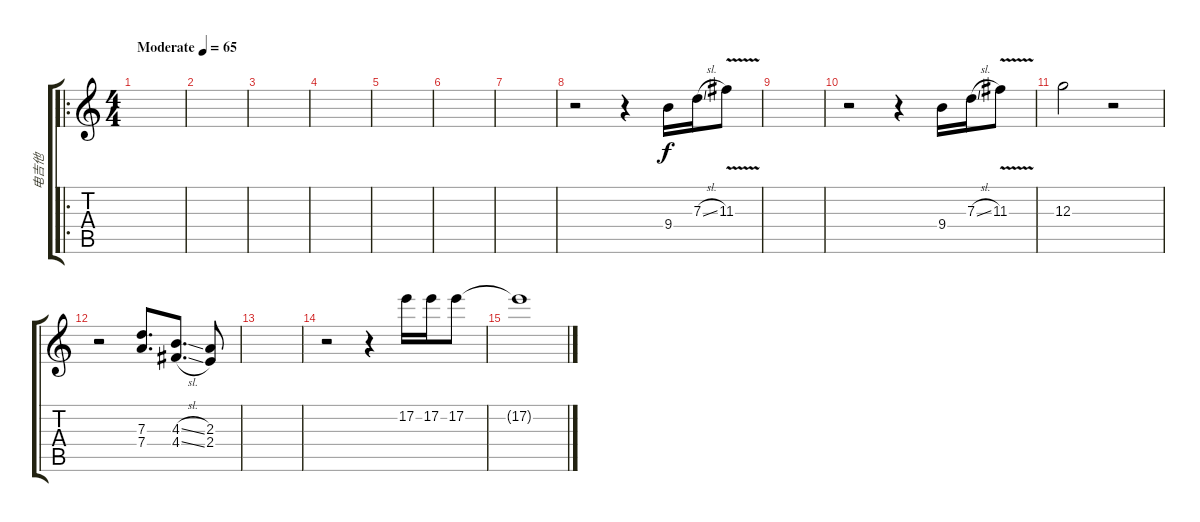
\track ("电吉他" "电吉他") {instrument electricguitarclean}
\staff {score tabs}
\tuning (E4 B3 G3 D3 A2 E2) {hide}
\ro
\ts (4 4)
\tempo (65 "Moderate")
\clef g2
\ks c
|
|
|
|
|
|
|
r.2 r.4 9.4.16 7.3{sl}.16 11.3{v}.8 |
|
r.2 r.4 9.4.16 7.3{sl}.16 11.3{v}.8 |
12.3.2 r.2 |
r.2 (7.3 7.4).8{d} (4.3{sl} 4.4{sl}).8{d} (2.3 2.4).8 |
|
r.2 r.4 17.2.16 17.2.16 17.2.8 |
17.2{t}.1
